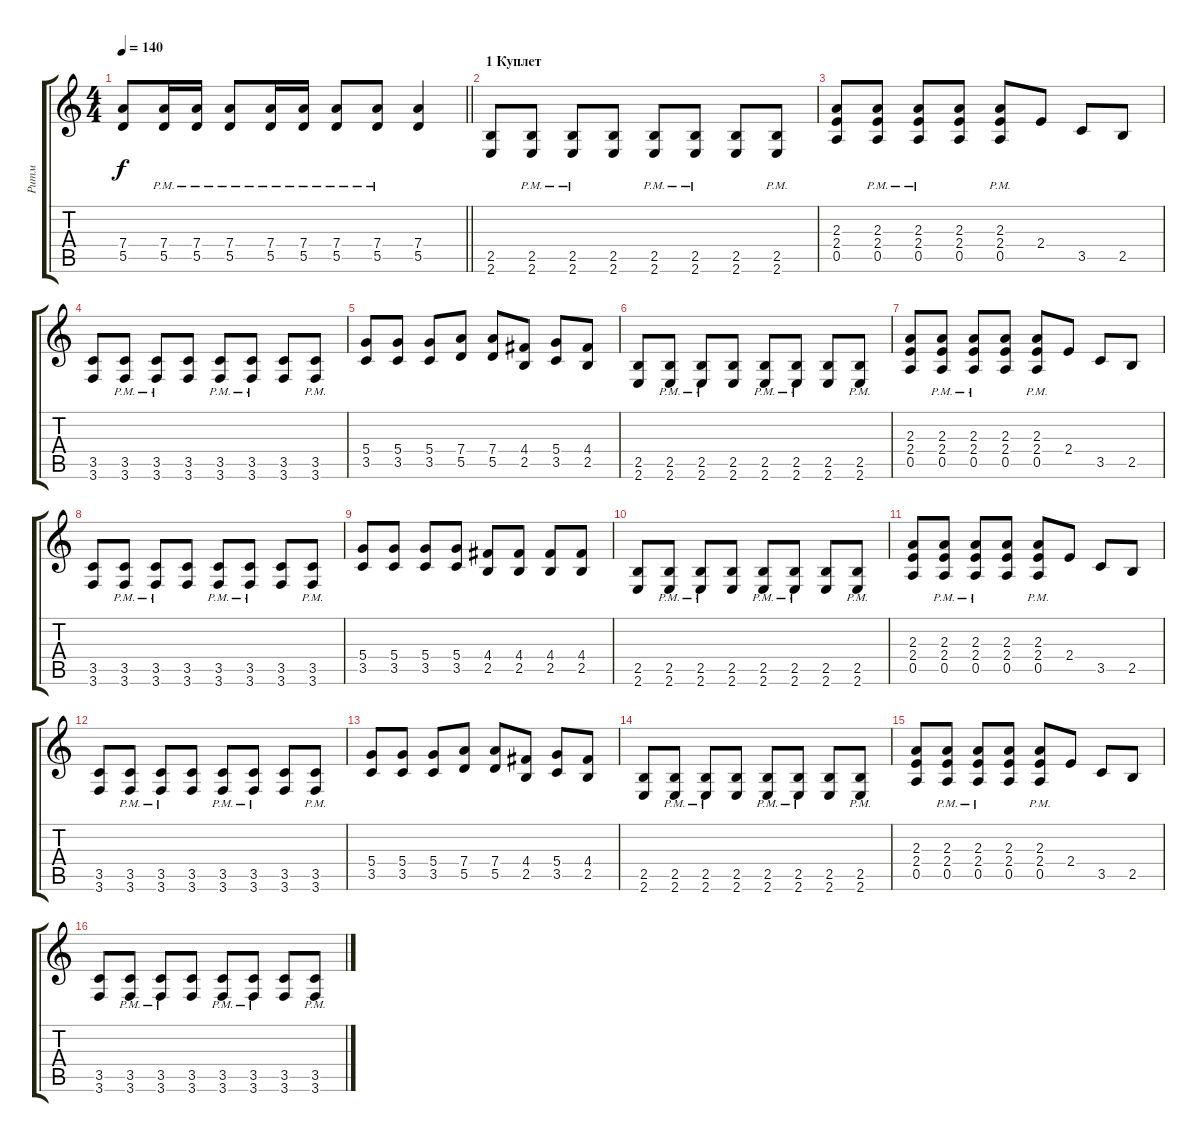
\track ("Ритм" "Ритм") {instrument distortionguitar}
\staff {score tabs}
\tuning (E4 B3 G3 D3 A2 D2) {hide}
\ts (4 4)
\tempo 140
\clef g2
\barLineRight lightlight
\ks c
(7.4 5.5).8{dy f} (7.4{pm} 5.5{pm}).16 (7.4{pm} 5.5{pm}).16 (7.4{pm} 5.5{pm}).8 (7.4{pm} 5.5{pm}).16 (7.4{pm} 5.5{pm}).16 (7.4{pm} 5.5{pm}).8 (7.4{pm} 5.5{pm}).8 (7.4 5.5).4 |
\section ("" "1 Куплет")
(2.5 2.6).8 (2.5{pm} 2.6{pm}).8 (2.5{pm} 2.6{pm}).8 (2.5 2.6).8 (2.5{pm} 2.6{pm}).8 (2.5{pm} 2.6{pm}).8 (2.5 2.6).8 (2.5{pm} 2.6{pm}).8 |
(2.3 2.4 0.5).8 (2.3{pm} 2.4{pm} 0.5{pm}).8 (2.3{pm} 2.4{pm} 0.5{pm}).8 (2.3 2.4 0.5).8 (2.3{pm} 2.4{pm} 0.5{pm}).8 2.4.8 3.5.8 2.5.8 |
(3.5 3.6).8 (3.5{pm} 3.6{pm}).8 (3.5{pm} 3.6{pm}).8 (3.5 3.6).8 (3.5{pm} 3.6{pm}).8 (3.5{pm} 3.6{pm}).8 (3.5 3.6).8 (3.5{pm} 3.6{pm}).8 |
(5.4 3.5).8 (5.4 3.5).8 (5.4 3.5).8 (7.4 5.5).8 (7.4 5.5).8 (4.4 2.5).8 (5.4 3.5).8 (4.4 2.5).8 |
(2.5 2.6).8 (2.5{pm} 2.6{pm}).8 (2.5{pm} 2.6{pm}).8 (2.5 2.6).8 (2.5{pm} 2.6{pm}).8 (2.5{pm} 2.6{pm}).8 (2.5 2.6).8 (2.5{pm} 2.6{pm}).8 |
(2.3 2.4 0.5).8 (2.3{pm} 2.4{pm} 0.5{pm}).8 (2.3{pm} 2.4{pm} 0.5{pm}).8 (2.3 2.4 0.5).8 (2.3{pm} 2.4{pm} 0.5{pm}).8 2.4.8 3.5.8 2.5.8 |
(3.5 3.6).8 (3.5{pm} 3.6{pm}).8 (3.5{pm} 3.6{pm}).8 (3.5 3.6).8 (3.5{pm} 3.6{pm}).8 (3.5{pm} 3.6{pm}).8 (3.5 3.6).8 (3.5{pm} 3.6{pm}).8 |
(5.4 3.5).8 (5.4 3.5).8 (5.4 3.5).8 (5.4 3.5).8 (4.4 2.5).8 (4.4 2.5).8 (4.4 2.5).8 (4.4 2.5).8 |
(2.5 2.6).8 (2.5{pm} 2.6{pm}).8 (2.5{pm} 2.6{pm}).8 (2.5 2.6).8 (2.5{pm} 2.6{pm}).8 (2.5{pm} 2.6{pm}).8 (2.5 2.6).8 (2.5{pm} 2.6{pm}).8 |
(2.3 2.4 0.5).8 (2.3{pm} 2.4{pm} 0.5{pm}).8 (2.3{pm} 2.4{pm} 0.5{pm}).8 (2.3 2.4 0.5).8 (2.3{pm} 2.4{pm} 0.5{pm}).8 2.4.8 3.5.8 2.5.8 |
(3.5 3.6).8 (3.5{pm} 3.6{pm}).8 (3.5{pm} 3.6{pm}).8 (3.5 3.6).8 (3.5{pm} 3.6{pm}).8 (3.5{pm} 3.6{pm}).8 (3.5 3.6).8 (3.5{pm} 3.6{pm}).8 |
(5.4 3.5).8 (5.4 3.5).8 (5.4 3.5).8 (7.4 5.5).8 (7.4 5.5).8 (4.4 2.5).8 (5.4 3.5).8 (4.4 2.5).8 |
(2.5 2.6).8 (2.5{pm} 2.6{pm}).8 (2.5{pm} 2.6{pm}).8 (2.5 2.6).8 (2.5{pm} 2.6{pm}).8 (2.5{pm} 2.6{pm}).8 (2.5 2.6).8 (2.5{pm} 2.6{pm}).8 |
(2.3 2.4 0.5).8 (2.3{pm} 2.4{pm} 0.5{pm}).8 (2.3{pm} 2.4{pm} 0.5{pm}).8 (2.3 2.4 0.5).8 (2.3{pm} 2.4{pm} 0.5{pm}).8 2.4.8 3.5.8 2.5.8 |
(3.5 3.6).8 (3.5{pm} 3.6{pm}).8 (3.5{pm} 3.6{pm}).8 (3.5 3.6).8 (3.5{pm} 3.6{pm}).8 (3.5{pm} 3.6{pm}).8 (3.5 3.6).8 (3.5{pm} 3.6{pm}).8
